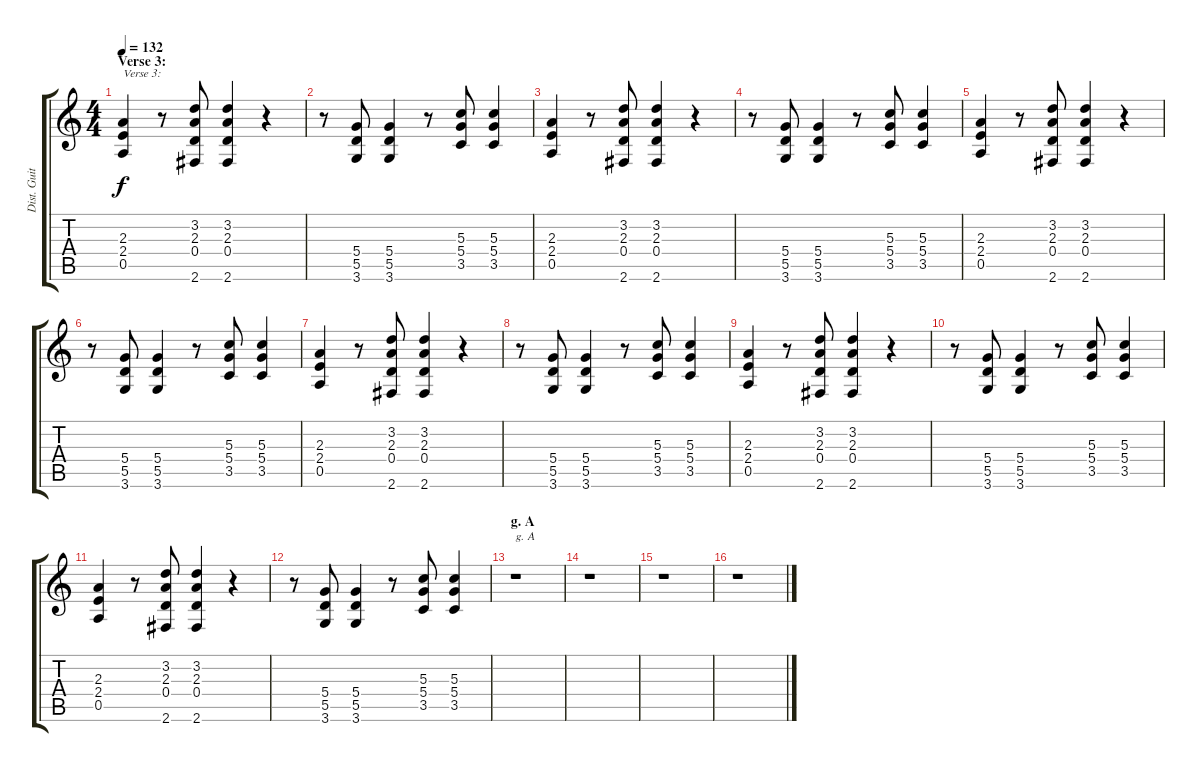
\track ("Dist. Guitar 2" "Dist. Guit") {instrument distortionguitar}
\staff {score tabs}
\tuning (E4 B3 G3 D3 A2 E2) {hide}
\ts (4 4)
\section ("" "Verse 3:")
\tempo 132
\clef g2
\ks c
(2.3 2.4 0.5).4{txt "Verse 3:" dy f} r.8 (3.2 2.3 0.4 2.6).8 (3.2 2.3 0.4 2.6).4 r.4 |
r.8 (5.4 5.5 3.6).8 (5.4 5.5 3.6).4 r.8 (5.3 5.4 3.5).8 (5.3 5.4 3.5).4 |
(2.3 2.4 0.5).4 r.8 (3.2 2.3 0.4 2.6).8 (3.2 2.3 0.4 2.6).4 r.4 |
r.8 (5.4 5.5 3.6).8 (5.4 5.5 3.6).4 r.8 (5.3 5.4 3.5).8 (5.3 5.4 3.5).4 |
(2.3 2.4 0.5).4 r.8 (3.2 2.3 0.4 2.6).8 (3.2 2.3 0.4 2.6).4 r.4 |
r.8 (5.4 5.5 3.6).8 (5.4 5.5 3.6).4 r.8 (5.3 5.4 3.5).8 (5.3 5.4 3.5).4 |
(2.3 2.4 0.5).4 r.8 (3.2 2.3 0.4 2.6).8 (3.2 2.3 0.4 2.6).4 r.4 |
r.8 (5.4 5.5 3.6).8 (5.4 5.5 3.6).4 r.8 (5.3 5.4 3.5).8 (5.3 5.4 3.5).4 |
(2.3 2.4 0.5).4 r.8 (3.2 2.3 0.4 2.6).8 (3.2 2.3 0.4 2.6).4 r.4 |
r.8 (5.4 5.5 3.6).8 (5.4 5.5 3.6).4 r.8 (5.3 5.4 3.5).8 (5.3 5.4 3.5).4 |
(2.3 2.4 0.5).4 r.8 (3.2 2.3 0.4 2.6).8 (3.2 2.3 0.4 2.6).4 r.4 |
r.8 (5.4 5.5 3.6).8 (5.4 5.5 3.6).4 r.8 (5.3 5.4 3.5).8 (5.3 5.4 3.5).4 |
\section ("" "g. A")
r.1{txt "g. A"} |
r.1 |
r.1 |
r.1
